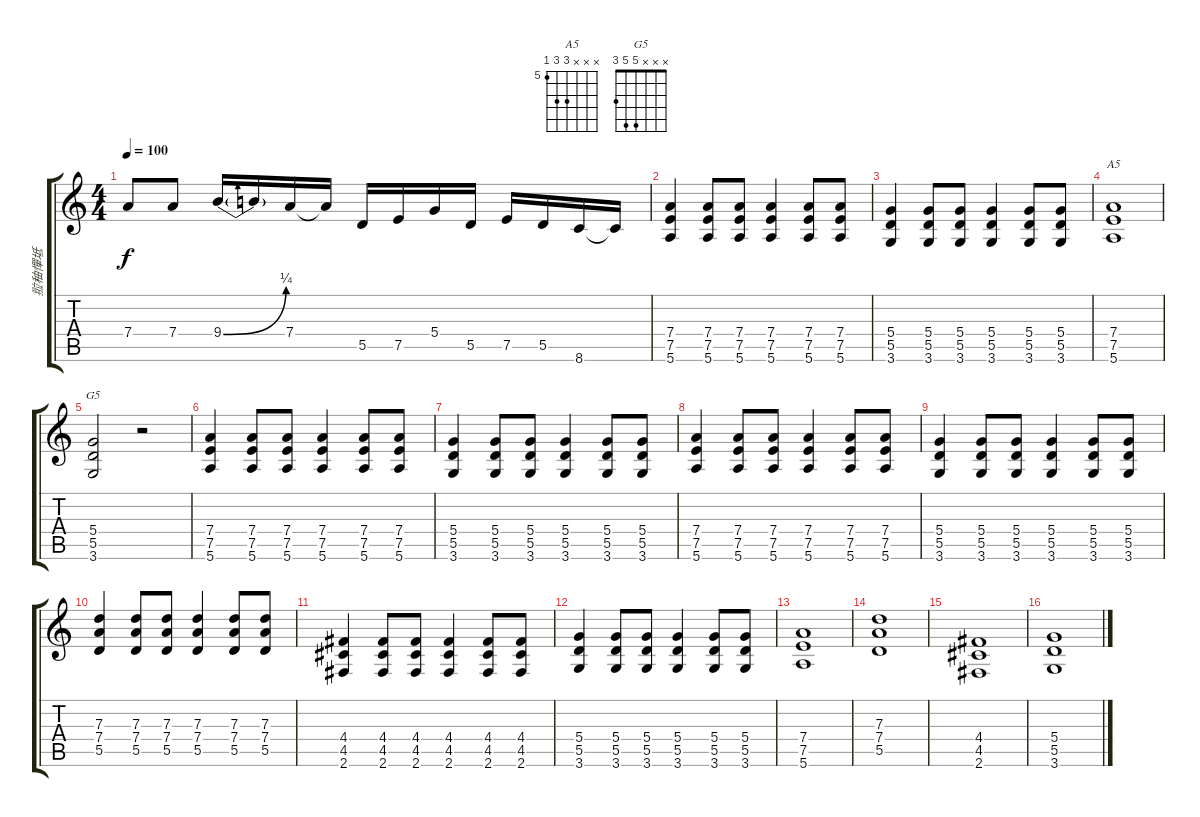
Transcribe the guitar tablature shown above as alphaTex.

\track ("翋秞憚坻" "翋秞憚坻") {instrument overdrivenguitar}
\staff {score tabs}
\tuning (E4 B3 G3 D3 A2 E2) {hide}
\chord ("A5" x x x 7 7 5) {firstfret 5}
\chord ("G5" x x x 5 5 3)
\ts (4 4)
\tempo 100
\clef g2
\ks c
7.4.8{dy f} 7.4.8 9.4{be (bend 0 0 60 1)}.16 9.4{t}.16 7.4.16 7.4{t}.16 5.5.16 7.5.16 5.4.16 5.5.16 7.5.16 5.5.16 8.6.16 8.6{t}.16 |
(7.4 7.5 5.6).4 (7.4 7.5 5.6).8 (7.4 7.5 5.6).8 (7.4 7.5 5.6).4 (7.4 7.5 5.6).8 (7.4 7.5 5.6).8 |
(5.4 5.5 3.6).4 (5.4 5.5 3.6).8 (5.4 5.5 3.6).8 (5.4 5.5 3.6).4 (5.4 5.5 3.6).8 (5.4 5.5 3.6).8 |
(7.4 7.5 5.6).1{ch "A5"} |
(5.4 5.5 3.6).2{ch "G5"} r.2 |
(7.4 7.5 5.6).4 (7.4 7.5 5.6).8 (7.4 7.5 5.6).8 (7.4 7.5 5.6).4 (7.4 7.5 5.6).8 (7.4 7.5 5.6).8 |
(5.4 5.5 3.6).4 (5.4 5.5 3.6).8 (5.4 5.5 3.6).8 (5.4 5.5 3.6).4 (5.4 5.5 3.6).8 (5.4 5.5 3.6).8 |
(7.4 7.5 5.6).4 (7.4 7.5 5.6).8 (7.4 7.5 5.6).8 (7.4 7.5 5.6).4 (7.4 7.5 5.6).8 (7.4 7.5 5.6).8 |
(5.4 5.5 3.6).4 (5.4 5.5 3.6).8 (5.4 5.5 3.6).8 (5.4 5.5 3.6).4 (5.4 5.5 3.6).8 (5.4 5.5 3.6).8 |
(7.3 7.4 5.5).4 (7.3 7.4 5.5).8 (7.3 7.4 5.5).8 (7.3 7.4 5.5).4 (7.3 7.4 5.5).8 (7.3 7.4 5.5).8 |
(4.4 4.5 2.6).4 (4.4 4.5 2.6).8 (4.4 4.5 2.6).8 (4.4 4.5 2.6).4 (4.4 4.5 2.6).8 (4.4 4.5 2.6).8 |
(5.4 5.5 3.6).4 (5.4 5.5 3.6).8 (5.4 5.5 3.6).8 (5.4 5.5 3.6).4 (5.4 5.5 3.6).8 (5.4 5.5 3.6).8 |
(7.4 7.5 5.6).1 |
(7.3 7.4 5.5).1 |
(4.4 4.5 2.6).1 |
(5.4 5.5 3.6).1
